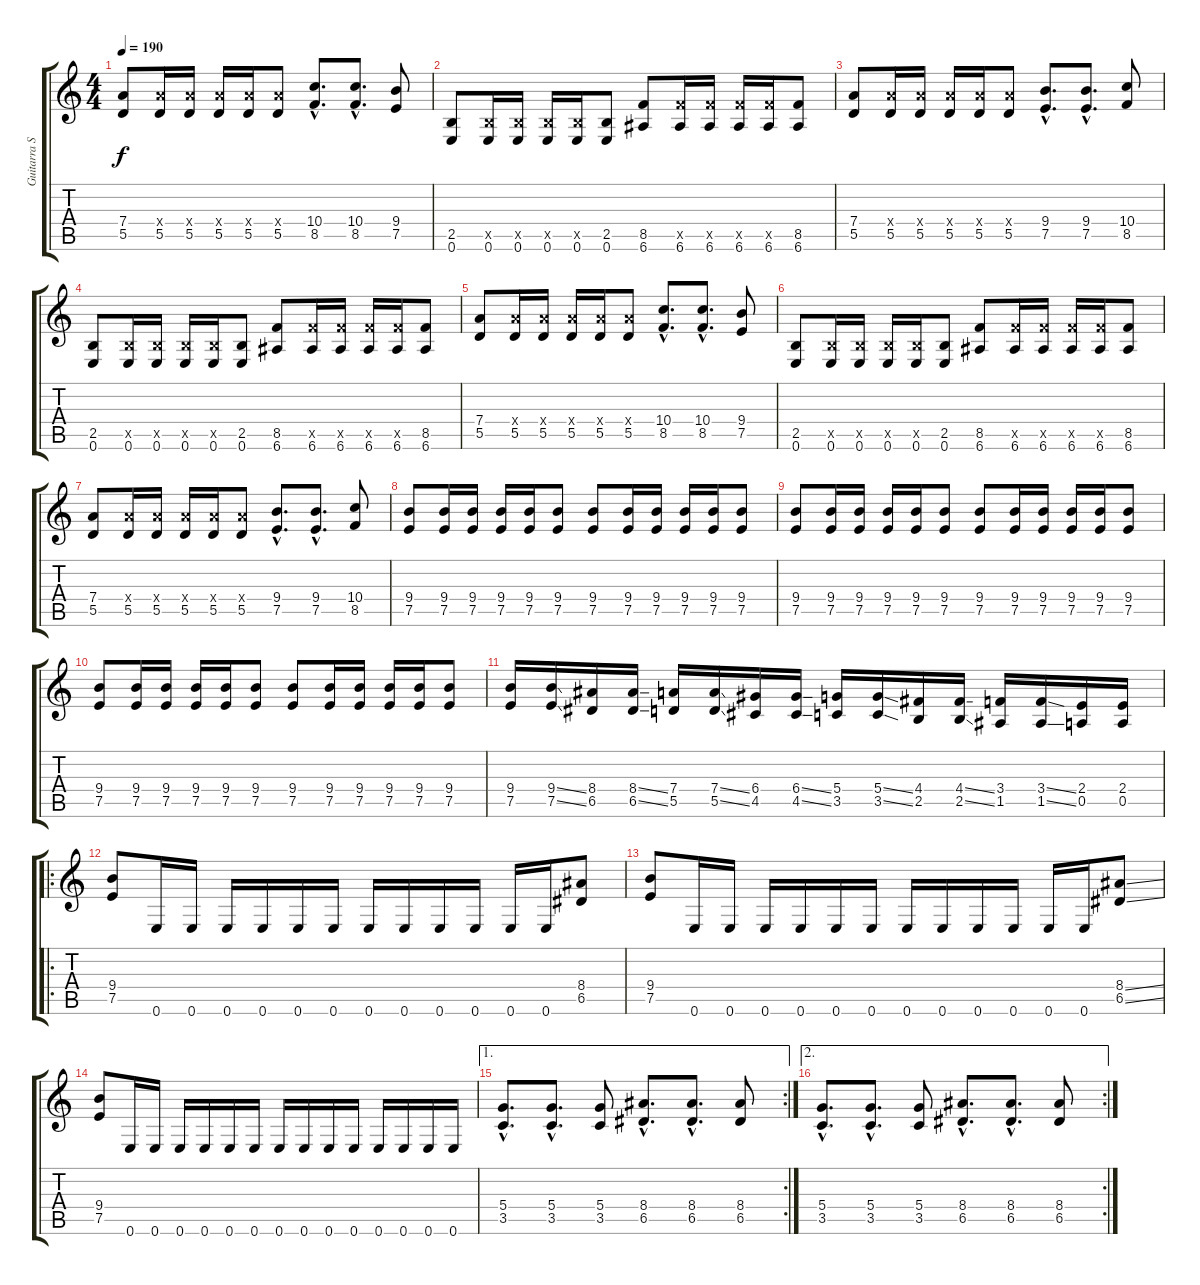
\track ("Guitarra Solista" "Guitarra S") {instrument distortionguitar}
\staff {score tabs}
\tuning (E4 B3 G3 D3 A2 E2) {hide}
\ts (4 4)
\tempo 190
\clef g2
\ks c
(7.4 5.5).8{dy f} (7.4{x} 5.5).16 (7.4{x} 5.5).16 (7.4{x} 5.5).16 (7.4{x} 5.5).16 (7.4{x} 5.5).8 (10.4{hac} 8.5{hac}).8{d} (10.4{hac} 8.5{hac}).8{d} (9.4 7.5).8 |
(2.5 0.6).8 (2.5{x} 0.6).16 (2.5{x} 0.6).16 (2.5{x} 0.6).16 (2.5{x} 0.6).16 (2.5 0.6).8 (8.5 6.6).8 (8.5{x} 6.6).16 (8.5{x} 6.6).16 (8.5{x} 6.6).16 (8.5{x} 6.6).16 (8.5 6.6).8 |
(7.4 5.5).8 (7.4{x} 5.5).16 (7.4{x} 5.5).16 (7.4{x} 5.5).16 (7.4{x} 5.5).16 (7.4{x} 5.5).8 (9.4{hac} 7.5{hac}).8{d} (9.4{hac} 7.5{hac}).8{d} (10.4 8.5).8 |
(2.5 0.6).8 (2.5{x} 0.6).16 (2.5{x} 0.6).16 (2.5{x} 0.6).16 (2.5{x} 0.6).16 (2.5 0.6).8 (8.5 6.6).8 (8.5{x} 6.6).16 (8.5{x} 6.6).16 (8.5{x} 6.6).16 (8.5{x} 6.6).16 (8.5 6.6).8 |
(7.4 5.5).8 (7.4{x} 5.5).16 (7.4{x} 5.5).16 (7.4{x} 5.5).16 (7.4{x} 5.5).16 (7.4{x} 5.5).8 (10.4{hac} 8.5{hac}).8{d} (10.4{hac} 8.5{hac}).8{d} (9.4 7.5).8 |
(2.5 0.6).8 (2.5{x} 0.6).16 (2.5{x} 0.6).16 (2.5{x} 0.6).16 (2.5{x} 0.6).16 (2.5 0.6).8 (8.5 6.6).8 (8.5{x} 6.6).16 (8.5{x} 6.6).16 (8.5{x} 6.6).16 (8.5{x} 6.6).16 (8.5 6.6).8 |
(7.4 5.5).8 (7.4{x} 5.5).16 (7.4{x} 5.5).16 (7.4{x} 5.5).16 (7.4{x} 5.5).16 (7.4{x} 5.5).8 (9.4{hac} 7.5{hac}).8{d} (9.4{hac} 7.5{hac}).8{d} (10.4 8.5).8 |
(9.4 7.5).8 (9.4 7.5).16 (9.4 7.5).16 (9.4 7.5).16 (9.4 7.5).16 (9.4 7.5).8 (9.4 7.5).8 (9.4 7.5).16 (9.4 7.5).16 (9.4 7.5).16 (9.4 7.5).16 (9.4 7.5).8 |
(9.4 7.5).8 (9.4 7.5).16 (9.4 7.5).16 (9.4 7.5).16 (9.4 7.5).16 (9.4 7.5).8 (9.4 7.5).8 (9.4 7.5).16 (9.4 7.5).16 (9.4 7.5).16 (9.4 7.5).16 (9.4 7.5).8 |
(9.4 7.5).8 (9.4 7.5).16 (9.4 7.5).16 (9.4 7.5).16 (9.4 7.5).16 (9.4 7.5).8 (9.4 7.5).8 (9.4 7.5).16 (9.4 7.5).16 (9.4 7.5).16 (9.4 7.5).16 (9.4 7.5).8 |
(9.4 7.5).16 (9.4{ss} 7.5{ss}).16 (8.4 6.5).16 (8.4{ss} 6.5{ss}).16 (7.4 5.5).16 (7.4{ss} 5.5{ss}).16 (6.4 4.5).16 (6.4{ss} 4.5{ss}).16 (5.4 3.5).16 (5.4{ss} 3.5{ss}).16 (4.4 2.5).16 (4.4{ss} 2.5{ss}).16 (3.4 1.5).16 (3.4{ss} 1.5{ss}).16 (2.4 0.5).16 (2.4 0.5).16 |
\ro
(9.4 7.5).8 0.6.16 0.6.16 0.6.16 0.6.16 0.6.16 0.6.16 0.6.16 0.6.16 0.6.16 0.6.16 0.6.16 0.6.16 (8.4 6.5).8 |
(9.4 7.5).8 0.6.16 0.6.16 0.6.16 0.6.16 0.6.16 0.6.16 0.6.16 0.6.16 0.6.16 0.6.16 0.6.16 0.6.16 (8.4{ss} 6.5{ss}).8 |
(9.4 7.5).8 0.6.16 0.6.16 0.6.16 0.6.16 0.6.16 0.6.16 0.6.16 0.6.16 0.6.16 0.6.16 0.6.16 0.6.16 0.6.16 0.6.16 |
\ae 1
\rc 2
(5.4{hac} 3.5{hac}).8{d} (5.4{hac} 3.5{hac}).8{d} (5.4 3.5).8 (8.4{hac} 6.5{hac}).8{d} (8.4{hac} 6.5{hac}).8{d} (8.4 6.5).8 |
\ae 2
\rc 2
(5.4{hac} 3.5{hac}).8{d} (5.4{hac} 3.5{hac}).8{d} (5.4 3.5).8 (8.4{hac} 6.5{hac}).8{d} (8.4{hac} 6.5{hac}).8{d} (8.4 6.5).8
